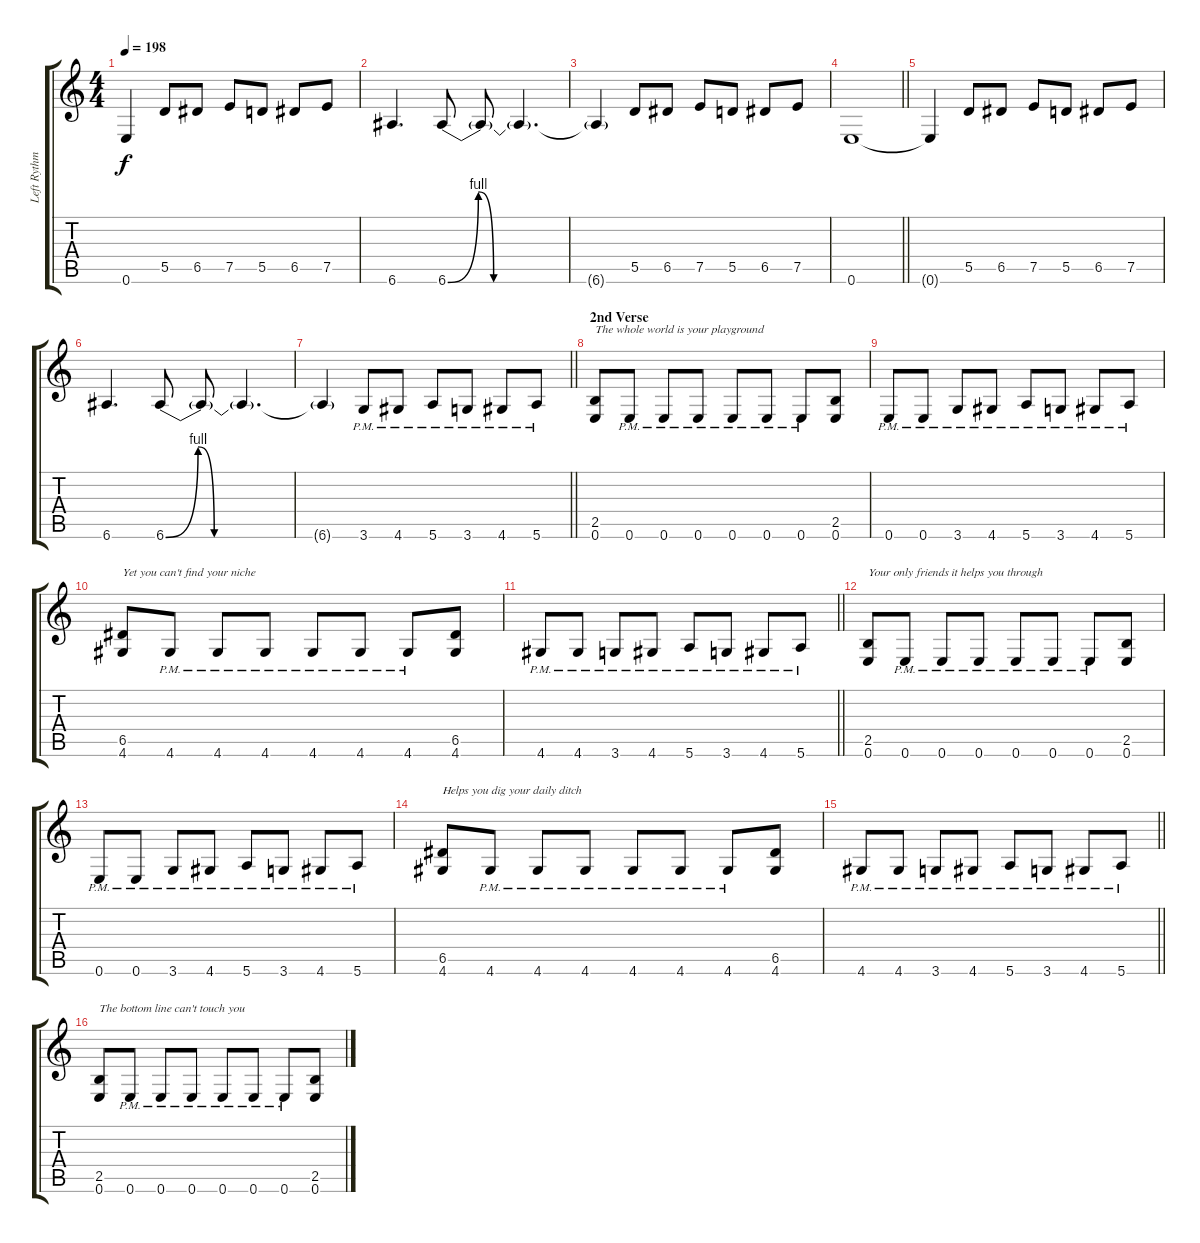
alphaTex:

\track ("Left Rythm Guitar" "Left Rythm") {instrument distortionguitar}
\staff {score tabs}
\tuning (E4 B3 G3 D3 A2 E2) {hide}
\ts (4 4)
\tempo 198
\clef g2
\ks c
0.6{t}.4{dy f} 5.5.8 6.5.8 7.5.8 5.5.8 6.5.8 7.5.8 |
6.6.4{d} 6.6{be (custom 0 0 10 4 15 0 30 0 60 0)}.8 6.6{t}.8 6.6{t}.4{d} |
6.6{t}.4 5.5.8 6.5.8 7.5.8 5.5.8 6.5.8 7.5.8 |
\barLineRight lightlight
0.6.1 |
0.6{t}.4 5.5.8 6.5.8 7.5.8 5.5.8 6.5.8 7.5.8 |
6.6.4{d} 6.6{be (custom 0 0 10 4 15 0 30 0 60 0)}.8 6.6{t}.8 6.6{t}.4{d} |
\barLineRight lightlight
6.6{t}.4 3.6{pm}.8 4.6{pm}.8 5.6{pm}.8 3.6{pm}.8 4.6{pm}.8 5.6{pm}.8 |
\section ("" "2nd Verse")
(2.5 0.6).8{txt "The whole world is your playground"} 0.6{pm}.8 0.6{pm}.8 0.6{pm}.8 0.6{pm}.8 0.6{pm}.8 0.6{pm}.8 (2.5 0.6).8 |
0.6{pm}.8 0.6{pm}.8 3.6{pm}.8 4.6{pm}.8 5.6{pm}.8 3.6{pm}.8 4.6{pm}.8 5.6{pm}.8 |
(6.5 4.6).8{txt "Yet you can't find your niche"} 4.6{pm}.8 4.6{pm}.8 4.6{pm}.8 4.6{pm}.8 4.6{pm}.8 4.6{pm}.8 (6.5 4.6).8 |
\barLineRight lightlight
4.6{pm}.8 4.6{pm}.8 3.6{pm}.8 4.6{pm}.8 5.6{pm}.8 3.6{pm}.8 4.6{pm}.8 5.6{pm}.8 |
(2.5 0.6).8{txt "Your only friends it helps you through"} 0.6{pm}.8 0.6{pm}.8 0.6{pm}.8 0.6{pm}.8 0.6{pm}.8 0.6{pm}.8 (2.5 0.6).8 |
0.6{pm}.8 0.6{pm}.8 3.6{pm}.8 4.6{pm}.8 5.6{pm}.8 3.6{pm}.8 4.6{pm}.8 5.6{pm}.8 |
(6.5 4.6).8{txt "Helps you dig your daily ditch"} 4.6{pm}.8 4.6{pm}.8 4.6{pm}.8 4.6{pm}.8 4.6{pm}.8 4.6{pm}.8 (6.5 4.6).8 |
\barLineRight lightlight
4.6{pm}.8 4.6{pm}.8 3.6{pm}.8 4.6{pm}.8 5.6{pm}.8 3.6{pm}.8 4.6{pm}.8 5.6{pm}.8 |
(2.5 0.6).8{txt "The bottom line can't touch you"} 0.6{pm}.8 0.6{pm}.8 0.6{pm}.8 0.6{pm}.8 0.6{pm}.8 0.6{pm}.8 (2.5 0.6).8
